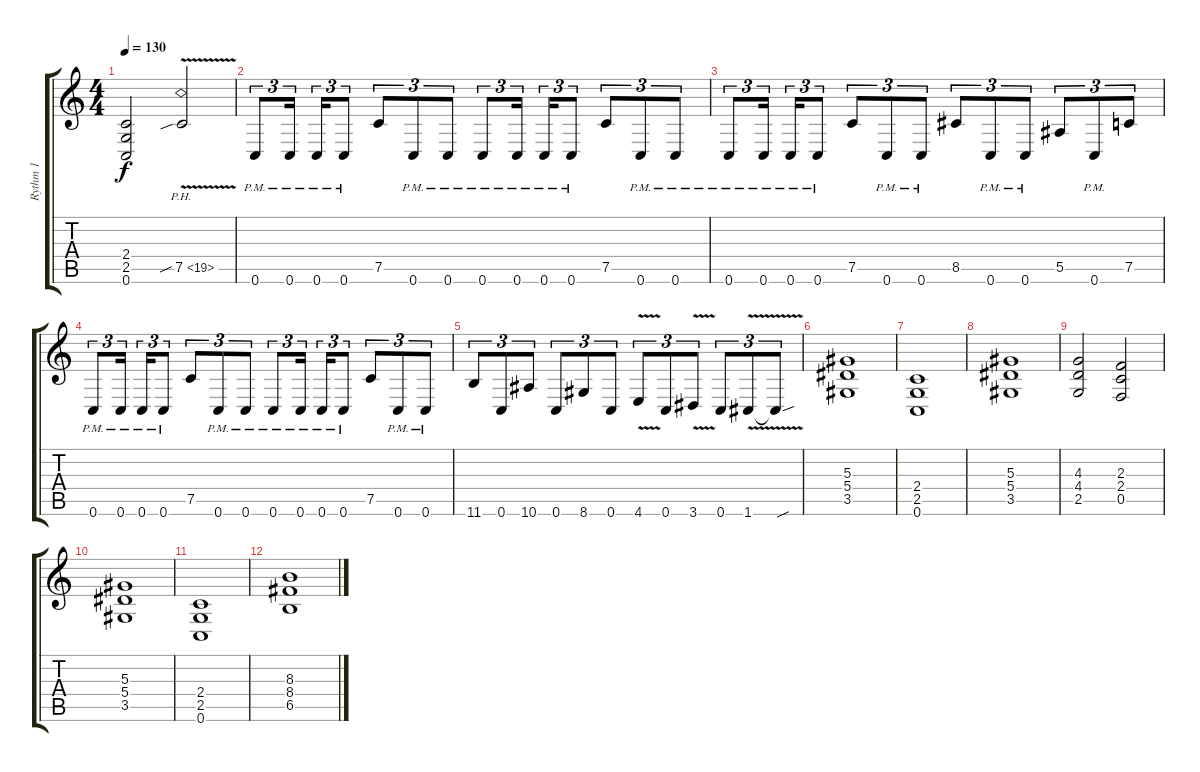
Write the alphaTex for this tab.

\track ("Rythm 1" "Rythm 1") {instrument distortionguitar}
\staff {score tabs}
\tuning (C4 G3 Eb3 Bb2 F2 C2) {hide}
\ts (4 4)
\tempo 130
\clef g2
\ks c
(2.4 2.5 0.6).2{dy f} 7.5{ph 12 v sib}.2 |
0.6{pm}.8{tu (3 2)} 0.6{pm}.16{tu (3 2) beam splitsecondary} 0.6{pm}.16{tu (3 2)} 0.6{pm}.8{tu (3 2)} 7.5.8{tu (3 2)} 0.6{pm}.8{tu (3 2)} 0.6{pm}.8{tu (3 2)} 0.6{pm}.8{tu (3 2)} 0.6{pm}.16{tu (3 2) beam splitsecondary} 0.6{pm}.16{tu (3 2)} 0.6{pm}.8{tu (3 2)} 7.5.8{tu (3 2)} 0.6{pm}.8{tu (3 2)} 0.6{pm}.8{tu (3 2)} |
0.6{pm}.8{tu (3 2)} 0.6{pm}.16{tu (3 2) beam splitsecondary} 0.6{pm}.16{tu (3 2)} 0.6{pm}.8{tu (3 2)} 7.5.8{tu (3 2)} 0.6{pm}.8{tu (3 2)} 0.6{pm}.8{tu (3 2)} 8.5.8{tu (3 2)} 0.6{pm}.8{tu (3 2)} 0.6{pm}.8{tu (3 2)} 5.5.8{tu (3 2)} 0.6{pm}.8{tu (3 2)} 7.5.8{tu (3 2)} |
0.6{pm}.8{tu (3 2)} 0.6{pm}.16{tu (3 2) beam splitsecondary} 0.6{pm}.16{tu (3 2)} 0.6{pm}.8{tu (3 2)} 7.5.8{tu (3 2)} 0.6{pm}.8{tu (3 2)} 0.6{pm}.8{tu (3 2)} 0.6{pm}.8{tu (3 2)} 0.6{pm}.16{tu (3 2) beam splitsecondary} 0.6{pm}.16{tu (3 2)} 0.6{pm}.8{tu (3 2)} 7.5.8{tu (3 2)} 0.6{pm}.8{tu (3 2)} 0.6{pm}.8{tu (3 2)} |
11.6.8{tu (3 2)} 0.6.8{tu (3 2)} 10.6.8{tu (3 2)} 0.6.8{tu (3 2)} 8.6.8{tu (3 2)} 0.6.8{tu (3 2)} 4.6{v}.8{tu (3 2)} 0.6.8{tu (3 2)} 3.6{v}.8{tu (3 2)} 0.6.8{tu (3 2)} 1.6{v}.8{tu (3 2)} 1.6{sou t}.8{tu (3 2)} |
(5.3 5.4 3.5).1 |
(2.4 2.5 0.6).1 |
(5.3 5.4 3.5).1 |
(4.3 4.4 2.5).2 (2.3 2.4 0.5).2 |
(5.3 5.4 3.5).1 |
(2.4 2.5 0.6).1 |
(8.3 8.4 6.5).1
